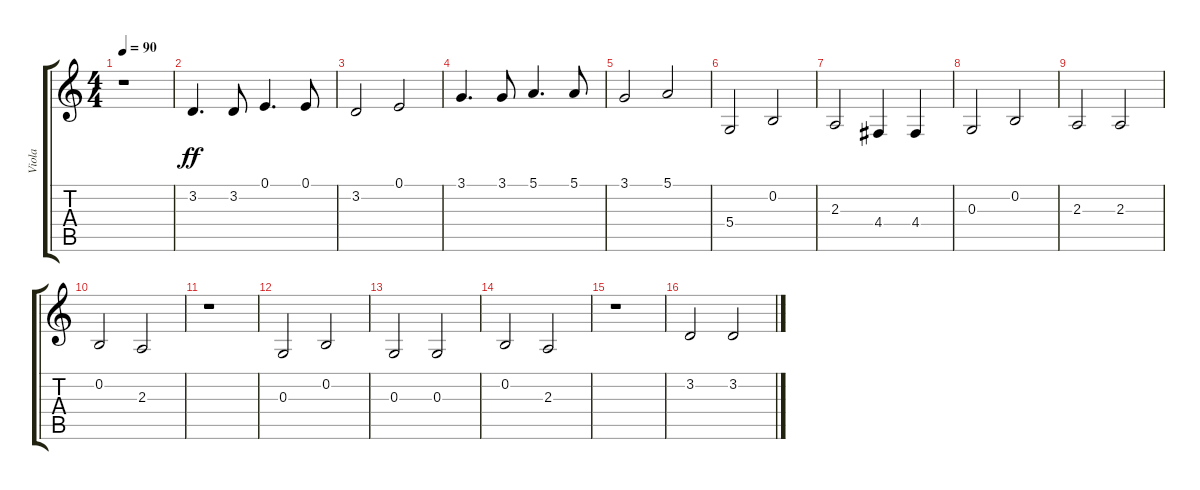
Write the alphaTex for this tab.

\track ("Viola" "Viola") {instrument viola}
\staff {score tabs}
\tuning (E4 B3 G3 D3 A2 E2) {hide}
\ts (4 4)
\tempo 90
\clef g2
\ks c
r.1{dy ff instrument viola} |
3.2.4{d} 3.2.8 0.1.4{d} 0.1.8 |
3.2.2 0.1.2 |
3.1.4{d} 3.1.8 5.1.4{d} 5.1.8 |
3.1.2 5.1.2 |
5.4.2 0.2.2 |
2.3.2 4.4.4 4.4.4 |
0.3.2 0.2.2 |
2.3.2 2.3.2 |
0.2.2 2.3.2 |
r.1 |
0.3.2 0.2.2 |
0.3.2 0.3.2 |
0.2.2 2.3.2 |
r.1 |
3.2.2 3.2.2
